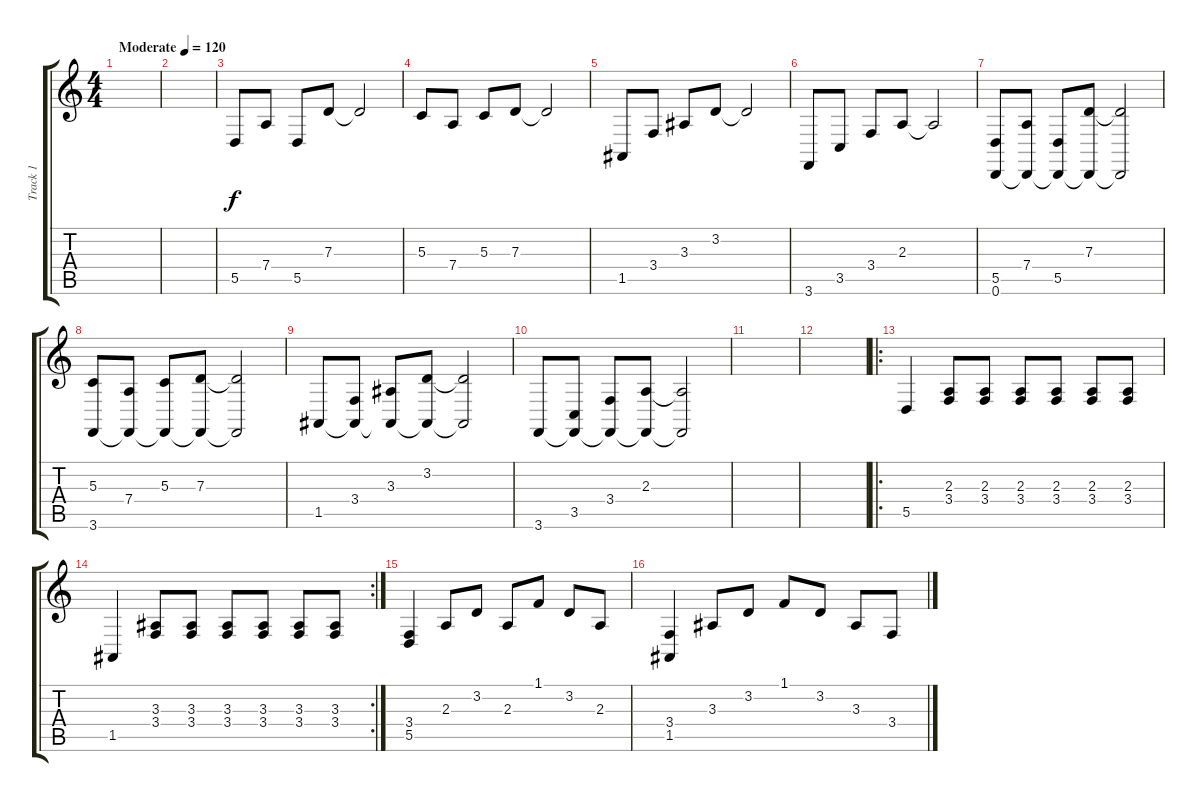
\track ("Track 1" "Track 1") {instrument electricpiano1}
\staff {score tabs}
\tuning (E4 B3 G3 D3 A2 D2) {hide}
\ts (4 4)
\tempo (120 "Moderate")
\clef g2
\ks c
|
|
5.5.8 7.4.8 5.5.8 7.3.8 7.3{t}.2 |
5.3.8 7.4.8 5.3.8 7.3.8 7.3{t}.2 |
1.5.8 3.4.8 3.3.8 3.2.8 3.2{t}.2 |
3.6.8 3.5.8 3.4.8 2.3.8 2.3{t}.2 |
(5.5 0.6).8 (7.4 0.6{t}).8 (5.5 0.6{t}).8 (7.3 0.6{t}).8 (7.3{t} 0.6{t}).2 |
(5.3 3.6).8 (7.4 3.6{t}).8 (5.3 3.6{t}).8 (7.3 3.6{t}).8 (7.3{t} 3.6{t}).2 |
1.5.8 (3.4 1.5{t}).8 (3.3 1.5{t}).8 (3.2 1.5{t}).8 (3.2{t} 1.5{t}).2 |
3.6.8 (3.5 3.6{t}).8 (3.4 3.6{t}).8 (2.3 3.6{t}).8 (2.3{t} 3.6{t}).2 |
|
|
\ro
5.5.4 (2.3 3.4).8 (2.3 3.4).8 (2.3 3.4).8 (2.3 3.4).8 (2.3 3.4).8 (2.3 3.4).8 |
\rc 2
1.5.4 (3.3 3.4).8 (3.3 3.4).8 (3.3 3.4).8 (3.3 3.4).8 (3.3 3.4).8 (3.3 3.4).8 |
(3.4 5.5).4 2.3.8 3.2.8 2.3.8 1.1.8 3.2.8 2.3.8 |
(3.4 1.5).4 3.3.8 3.2.8 1.1.8 3.2.8 3.3.8 3.4.8
